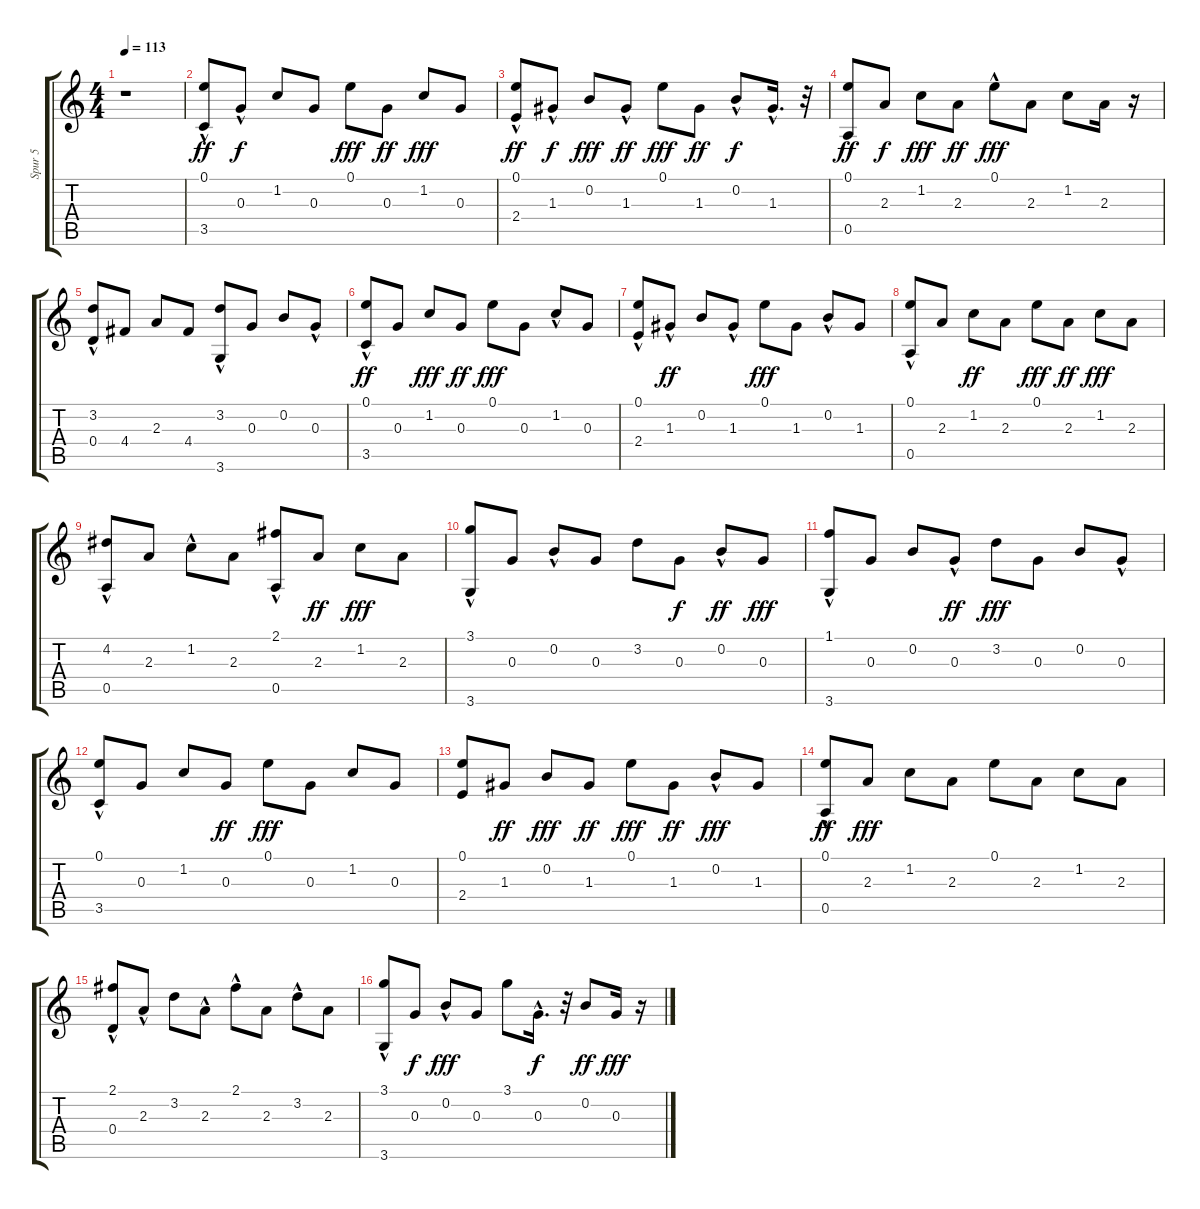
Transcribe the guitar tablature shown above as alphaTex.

\track ("Spur 5" "Spur 5") {instrument acousticguitarsteel}
\staff {score tabs}
\tuning (E4 B3 G3 D3 A2 E2) {hide}
\ts (4 4)
\tempo 113
\clef g2
\ks c
r.1{dy ff instrument acousticguitarsteel} |
(0.1{hac} 3.5).8 0.3{hac}.8{dy f} 1.2.8 0.3.8 0.1.8{dy fff} 0.3.8{dy ff} 1.2.8{dy fff} 0.3.8 |
(0.1{hac} 2.4).8{dy ff} 1.3{hac}.8{dy f} 0.2.8{dy fff} 1.3{hac}.8{dy ff} 0.1.8{dy fff} 1.3.8{dy ff} 0.2{hac}.8{dy f} 1.3{hac}.16{d} r.32 |
(0.1 0.5).8{dy ff} 2.3.8{dy f} 1.2.8{dy fff} 2.3.8{dy ff} 0.1{hac}.8{dy fff} 2.3.8 1.2.8 2.3.16 r.16 |
(3.2{hac} 0.4{hac}).8 4.4.8 2.3.8 4.4.8 (3.2{hac} 3.6).8 0.3.8 0.2.8 0.3{hac}.8 |
(0.1{hac} 3.5{hac}).8{dy ff} 0.3.8 1.2.8{dy fff} 0.3.8{dy ff} 0.1.8{dy fff} 0.3.8 1.2{hac}.8 0.3.8 |
(0.1{hac} 2.4).8 1.3{hac}.8{dy ff} 0.2.8 1.3{hac}.8 0.1.8{dy fff} 1.3.8 0.2{hac}.8 1.3.8 |
(0.1{hac} 0.5).8 2.3.8 1.2.8{dy ff} 2.3.8 0.1.8{dy fff} 2.3.8{dy ff} 1.2.8{dy fff} 2.3.8 |
(4.2{hac} 0.5{hac}).8 2.3.8 1.2{hac}.8 2.3.8 (2.1{hac} 0.5).8 2.3.8{dy ff} 1.2.8{dy fff} 2.3.8 |
(3.1{hac} 3.6{hac}).8 0.3.8 0.2{hac}.8 0.3.8 3.2.8 0.3.8{dy f} 0.2{hac}.8{dy ff} 0.3.8{dy fff} |
(1.1{hac} 3.6).8 0.3.8 0.2.8 0.3{hac}.8{dy ff} 3.2.8{dy fff} 0.3.8 0.2.8 0.3{hac}.8 |
(0.1 3.5{hac}).8 0.3.8 1.2.8 0.3.8{dy ff} 0.1.8{dy fff} 0.3.8 1.2.8 0.3.8 |
(0.1 2.4).8 1.3.8{dy ff} 0.2.8{dy fff} 1.3.8{dy ff} 0.1.8{dy fff} 1.3.8{dy ff} 0.2{hac}.8{dy fff} 1.3.8 |
(0.1{hac} 0.5{hac}).8{dy ff} 2.3.8{dy fff} 1.2.8 2.3.8 0.1.8 2.3.8 1.2.8 2.3.8 |
(2.1 0.4{hac}).8 2.3{hac}.8 3.2.8 2.3{hac}.8 2.1{hac}.8 2.3.8 3.2{hac}.8 2.3.8 |
(3.1{hac} 3.6{hac}).8 0.3.8{dy f} 0.2{hac}.8{dy fff} 0.3.8 3.1.8 0.3{hac}.16{d dy f} r.32 0.2.8{dy ff} 0.3.16{dy fff} r.16
